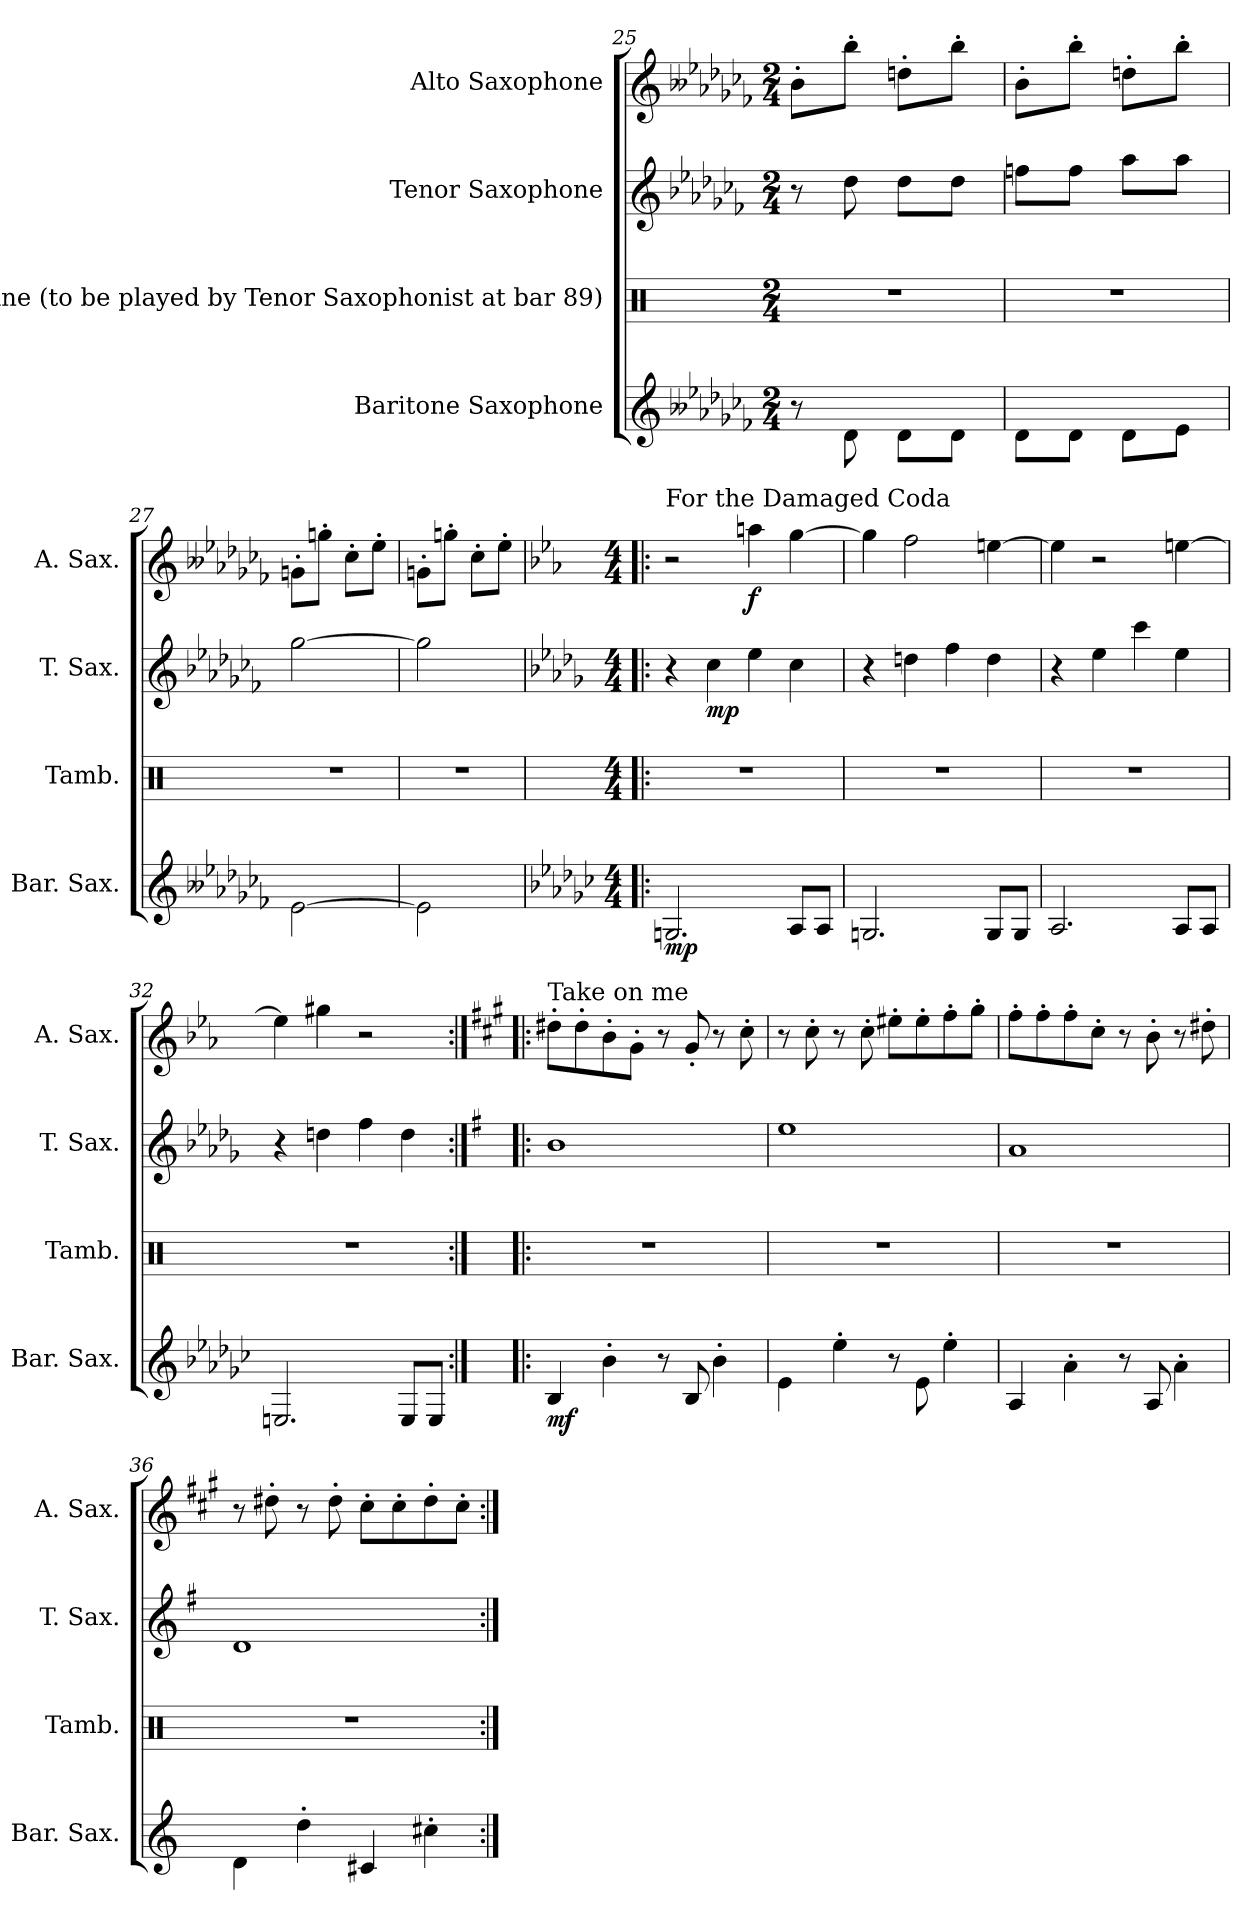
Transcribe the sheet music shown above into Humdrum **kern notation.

**kern	**dynam	**kern	**kern	**dynam	**kern	**dynam
*part4	*part4	*part3	*part2	*part2	*part1	*part1
*staff4	*staff4	*staff3	*staff2	*staff2	*staff1	*staff1
*I"Baritone Saxophone	*	*I"Tambourine (to be played by Tenor Saxophonist at bar 89)	*I"Tenor Saxophone	*	*I"Alto Saxophone	*
*I'Bar. Sax.	*	*I'Tamb.	*I'T. Sax.	*	*I'A. Sax.	*
!!LO:LB:g=z
*clefG2	*	*clefX	*clefG2	*	*clefG2	*
*ITrd12c21	*	*	*ITrd8c14	*	*ITrd5c9	*
*k[b--e-a-d-g-c-f-]	*	*k[]	*k[b-e-a-d-g-c-f-]	*	*k[b--e-a-d-g-c-f-]	*
*M2/4	*	*M2/4	*M2/4	*	*M2/4	*
=25	=25	=25	=25	=25	=25	=25
8r	.	2r	8r	.	8d-'\L	.
8D-\	.	.	8d-\	.	8dd-'\J	.
8D-\L	.	.	8d-\L	.	8fn'\L	.
8D-\J	.	.	8d-\J	.	8dd-'\J	.
=26	=26	=26	=26	=26	=26	=26
8D-\L	.	2r	8fn\L	.	8d-'\L	.
8D-\J	.	.	8f\J	.	8dd-'\J	.
8D-\L	.	.	8a-\L	.	8fn'\L	.
8E-\J	.	.	8a-\J	.	8dd-'\J	.
=27	=27	=27	=27	=27	=27	=27
[2E-\	.	2r	[2g-\	.	8B-X'\L	.
.	.	.	.	.	8b-X'\J	.
.	.	.	.	.	8e-'\L	.
.	.	.	.	.	8g-'\J	.
=28	=28	=28	=28	=28	=28	=28
2E-\]	.	2r	2g-\]	.	8B-X'\L	.
.	.	.	.	.	8b-X'\J	.
.	.	.	.	.	8e-'\L	.
.	.	.	.	.	8g-'\J	.
=29!|:	=29!|:	=29!|:	=29!|:	=29!|:	=29!|:	=29!|:
*k[b-e-a-d-g-c-]	*	*	*k[b-e-a-d-g-]	*	*k[b-e-a-d-g-c-]	*
*M4/4	*	*M4/4	*M4/4	*	*M4/4	*
!	!	!	!	!	!LO:TX:a:t=For the Damaged Coda	!
!	!LO:DY:b	!	!	!	!	!
2.GGn/	mp	1r	4r	.	2r	.
!	!	!	!	!LO:DY:b	!	!
.	.	.	4c\	mp	.	.
!	!	!	!	!	!	!LO:DY:b
.	.	.	4e-\	.	4ccn\	f
8AA-/L	.	.	4c\	.	[4b-\	.
8AA-/J	.	.	.	.	.	.
=30	=30	=30	=30	=30	=30	=30
2.GGn/	.	1r	4r	.	4b-\]	.
.	.	.	4dn\	.	2a-\	.
.	.	.	4f\	.	.	.
8GG/L	.	.	4d\	.	[4gn\	.
8GG/J	.	.	.	.	.	.
!!LO:PB:g=z
=31	=31	=31	=31	=31	=31	=31
2.AA-/	.	1r	4r	.	4g\]	.
.	.	.	4e-\	.	2r	.
.	.	.	4cc\	.	.	.
8AA-/L	.	.	4e-\	.	[4gn\	.
8AA-/J	.	.	.	.	.	.
=32	=32	=32	=32	=32	=32	=32
2.EEn/	.	1r	4r	.	4g\]	.
.	.	.	4dn\	.	4bn\	.
.	.	.	4f\	.	2r	.
8EE/L	.	.	4d\	.	.	.
8EE/J	.	.	.	.	.	.
=33:|!|:	=33:|!|:	=33:|!|:	=33:|!|:	=33:|!|:	=33:|!|:	=33:|!|:
*k[]	*	*	*k[f#]	*	*k[]	*
*	*	*	*	*	*MM180	*
!	!	!	!	!	!LO:TX:a:t=Take on me	!
!	!LO:DY:b	!	!	!	!	!
4BB/	mf	1r	1B	.	8f#X'\L	.
.	.	.	.	.	8f#'\	.
4B'\	.	.	.	.	8d'\	.
.	.	.	.	.	8B'\J	.
8r	.	.	.	.	8r	.
8BB/	.	.	.	.	8B'/	.
4B'\	.	.	.	.	8r	.
.	.	.	.	.	8e'\	.
=34	=34	=34	=34	=34	=34	=34
4E\	.	1r	1e	.	8r	.
.	.	.	.	.	8e'\	.
4e'\	.	.	.	.	8r	.
.	.	.	.	.	8e'\	.
8r	.	.	.	.	8g#X'\L	.
8E\	.	.	.	.	8g#'\	.
4e'\	.	.	.	.	8a'\	.
.	.	.	.	.	8b'\J	.
!!LO:LB:g=z
=35	=35	=35	=35	=35	=35	=35
4AA/	.	1r	1A	.	8a'\L	.
.	.	.	.	.	8a'\	.
4A'\	.	.	.	.	8a'\	.
.	.	.	.	.	8e'\J	.
8r	.	.	.	.	8r	.
8AA/	.	.	.	.	8d'\	.
4A'\	.	.	.	.	8r	.
.	.	.	.	.	8f#X'\	.
=36	=36	=36	=36	=36	=36	=36
4D\	.	1r	1D	.	8r	.
.	.	.	.	.	8f#X'\	.
4d'\	.	.	.	.	8r	.
.	.	.	.	.	8f#'\	.
4C#X/	.	.	.	.	8e'\L	.
.	.	.	.	.	8e'\	.
4c#X'\	.	.	.	.	8f#'\	.
.	.	.	.	.	8e'\J	.
=:|!	=:|!	=:|!	=:|!	=:|!	=:|!	=:|!
*-	*-	*-	*-	*-	*-	*-
